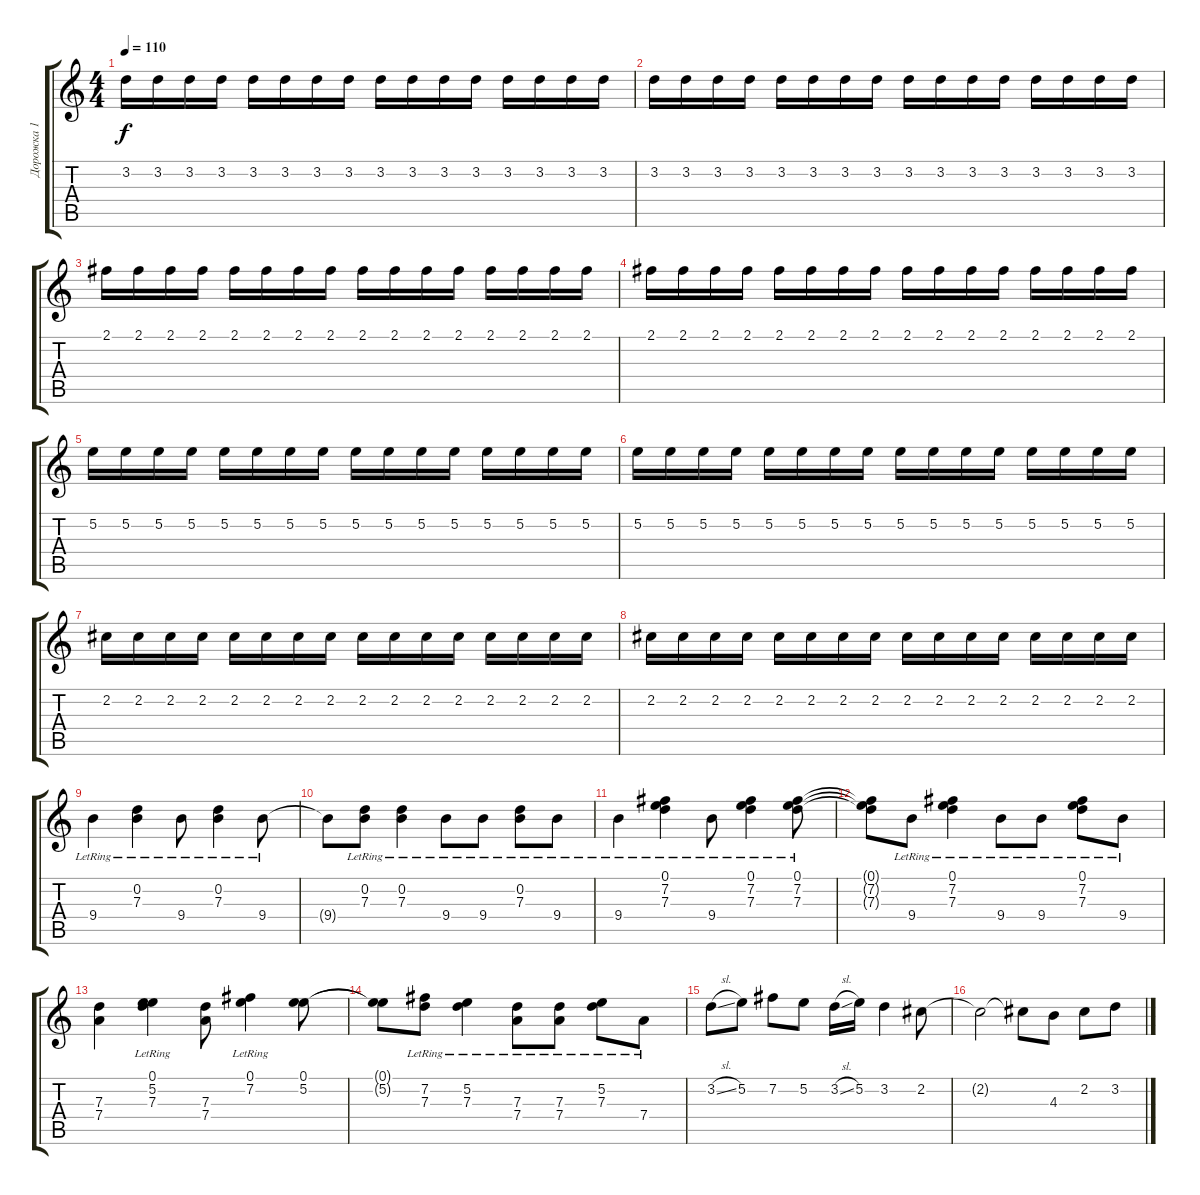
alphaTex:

\track ("Дорожка 1" "Дорожка 1") {instrument acousticguitarsteel}
\staff {score tabs}
\tuning (E4 B3 G3 D3 A2 E2) {hide}
\ts (4 4)
\tempo 110
\clef g2
\ks c
3.2.16{dy f} 3.2.16 3.2.16 3.2.16 3.2.16 3.2.16 3.2.16 3.2.16 3.2.16 3.2.16 3.2.16 3.2.16 3.2.16 3.2.16 3.2.16 3.2.16 |
3.2.16 3.2.16 3.2.16 3.2.16 3.2.16 3.2.16 3.2.16 3.2.16 3.2.16 3.2.16 3.2.16 3.2.16 3.2.16 3.2.16 3.2.16 3.2.16 |
2.1.16 2.1.16 2.1.16 2.1.16 2.1.16 2.1.16 2.1.16 2.1.16 2.1.16 2.1.16 2.1.16 2.1.16 2.1.16 2.1.16 2.1.16 2.1.16 |
2.1.16 2.1.16 2.1.16 2.1.16 2.1.16 2.1.16 2.1.16 2.1.16 2.1.16 2.1.16 2.1.16 2.1.16 2.1.16 2.1.16 2.1.16 2.1.16 |
5.2.16 5.2.16 5.2.16 5.2.16 5.2.16 5.2.16 5.2.16 5.2.16 5.2.16 5.2.16 5.2.16 5.2.16 5.2.16 5.2.16 5.2.16 5.2.16 |
5.2.16 5.2.16 5.2.16 5.2.16 5.2.16 5.2.16 5.2.16 5.2.16 5.2.16 5.2.16 5.2.16 5.2.16 5.2.16 5.2.16 5.2.16 5.2.16 |
2.2.16 2.2.16 2.2.16 2.2.16 2.2.16 2.2.16 2.2.16 2.2.16 2.2.16 2.2.16 2.2.16 2.2.16 2.2.16 2.2.16 2.2.16 2.2.16 |
2.2.16 2.2.16 2.2.16 2.2.16 2.2.16 2.2.16 2.2.16 2.2.16 2.2.16 2.2.16 2.2.16 2.2.16 2.2.16 2.2.16 2.2.16 2.2.16 |
9.4{lr}.4 (0.2{lr} 7.3{lr}).4 9.4{lr}.8 (0.2{lr} 7.3{lr}).4 9.4{lr}.8 |
9.4{t}.8 (0.2{lr} 7.3{lr}).8 (0.2{lr} 7.3{lr}).4 9.4{lr}.8 9.4{lr}.8 (0.2{lr} 7.3{lr}).8 9.4{lr}.8 |
9.4{lr}.4 (0.1 7.2{lr} 7.3{lr}).4 9.4{lr}.8 (0.1 7.2{lr} 7.3{lr}).4 (0.1 7.2{lr} 7.3{lr}).8 |
(0.1{t} 7.2{t} 7.3{t}).8 9.4{lr}.8 (0.1 7.2{lr} 7.3{lr}).4 9.4{lr}.8 9.4{lr}.8 (0.1 7.2{lr} 7.3{lr}).8 9.4{lr}.8 |
(7.3 7.4).4 (0.1 5.2{lr} 7.3).4 (7.3 7.4).8 (0.1 7.2{lr}).4 (0.1 5.2).8 |
(0.1{t} 5.2{t}).8 (7.2{lr} 7.3{lr}).8 (5.2{lr} 7.3{lr}).4 (7.3 7.4{lr}).8 (7.3 7.4{lr}).8 (5.2{lr} 7.3{lr}).8 7.4{lr}.8 |
3.2{sl}.8 5.2.8 7.2.8 5.2.8 3.2{sl}.16 5.2.16 3.2.4 2.2.8 |
2.2{t}.2 2.2{t}.8 4.3.8 2.2.8 3.2.8
